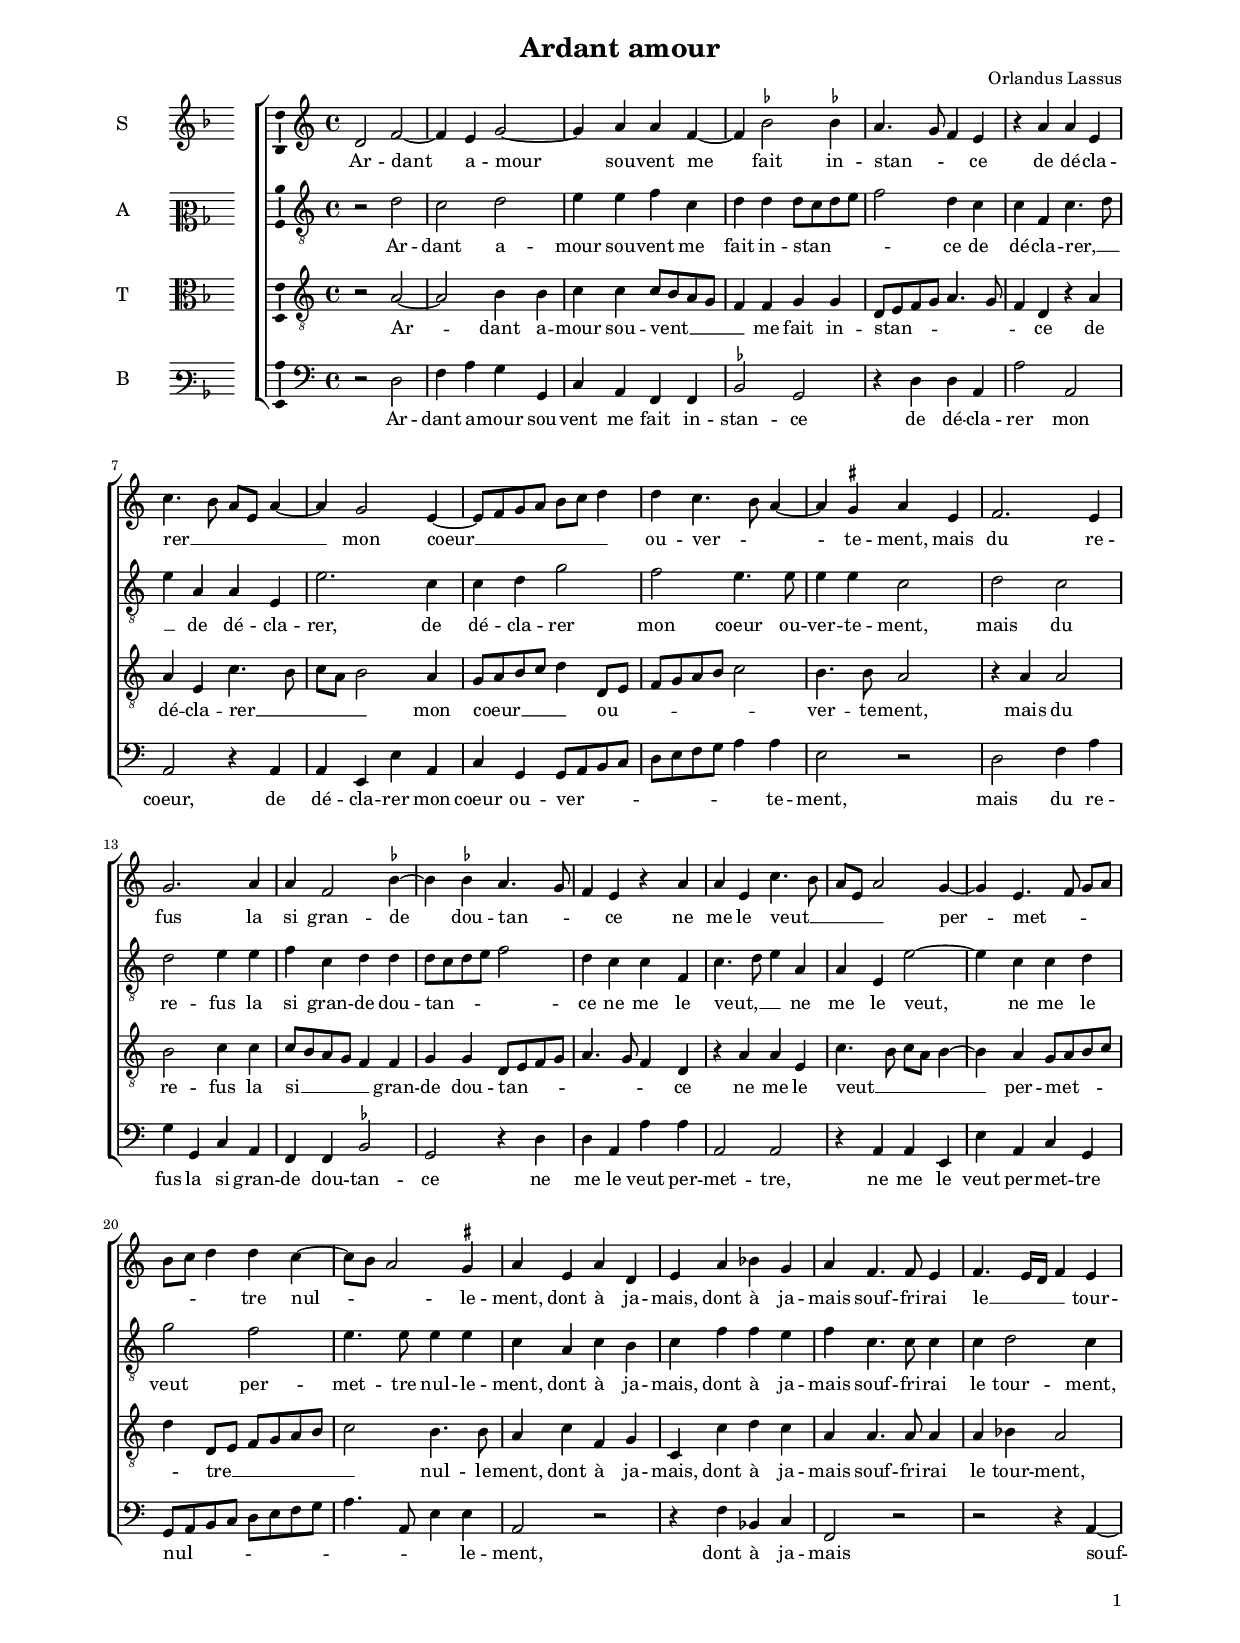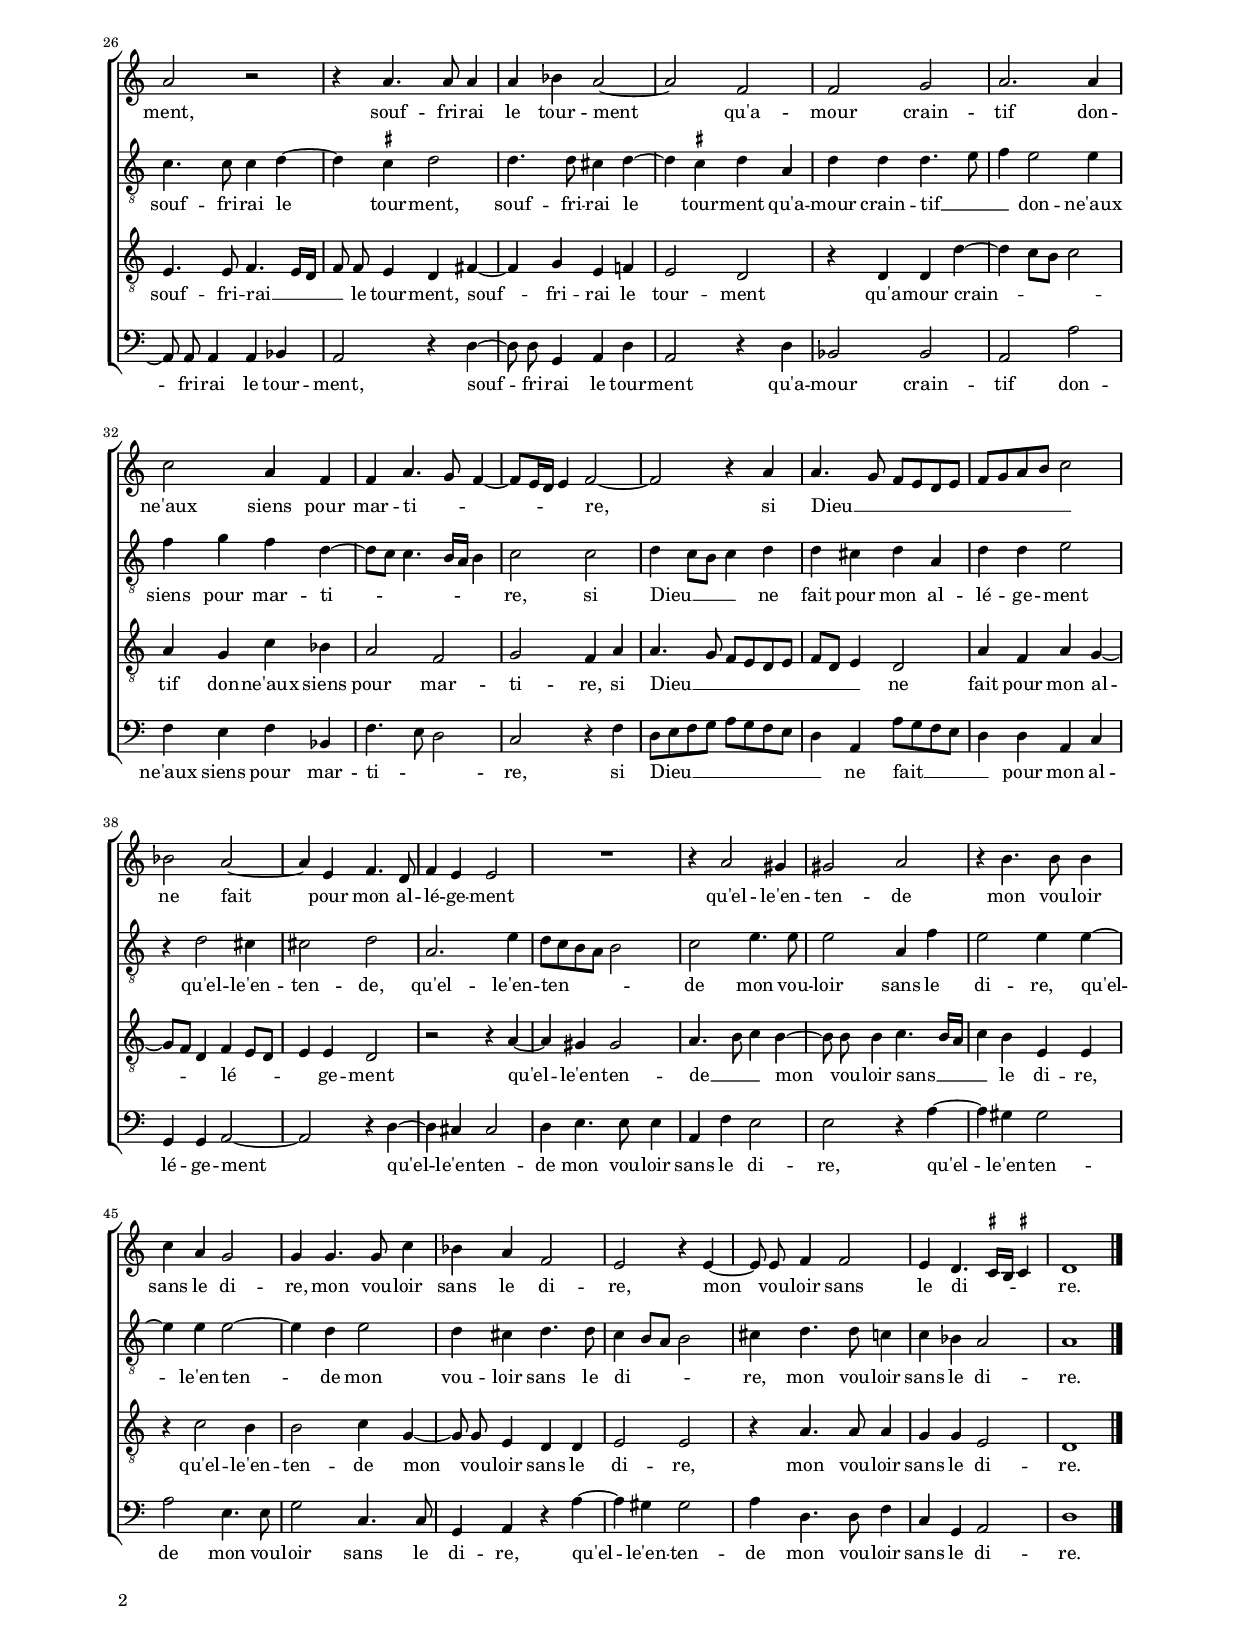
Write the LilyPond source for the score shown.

\header
{
  title="Ardant amour"
  composer="Orlandus Lassus"
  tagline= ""
}

\version "2.24.2"
\include "deutsch.ly"
#(set-global-staff-size 15)
% #(set-default-paper-size "letter")
#(ly:set-option 'point-and-click #f)

	
global = {
	\set Staff.autoBeaming = ##f
	\key f \major
	\time 4/4
	\skip 1*51 \bar "|."
	}

	ficta = { \once \set suggestAccidentals = ##t }
	
	forget = #(define-music-function (music) (ly:music?) #{
		\accidentalStyle forget
		$music
		\accidentalStyle default
		#})
	
	m = \melisma
	me = \melismaEnd


\paper
	{
	top-margin = 1.8 \cm
	bottom-margin = 1.2 \cm
	left-margin = 2 \cm
	right-margin = 2 \cm
	ragged-bottom = ##f
	ragged-last-bottom = ##f
	print-page-number = ##f
	system-system-spacing = #'((basic-distance . 16) (minimum-distance . 14) (padding . 5) (strechability . 150))
	oddFooterMarkup=\markup   \fill-line { "" \fromproperty #'page:page-number-string }
	evenFooterMarkup=\markup  \fill-line { \fromproperty #'page:page-number-string "" }
	last-bottom-spacing = #'((basic-distance . 12) (minimum-distance . 7) (padding . 4))
	systems-per-page = 4
%	min-systems-per-page = 3
	}


incipitcantus = \markup { \score {
	{
	\set Staff.instrumentName = \markup { \fontsize #1 "S" }
	\key f \major
	\clef violin
	s4 \bar ""
	}
	\layout  {
	raggedright = ##t
	indent = 1.5 \cm
	line-width = 2.6\cm
	\context { \Staff \remove Time_signature_engraver }
	\override Staff.Clef.Y-extent = #'(0 . 0)
	}} \hspace #1 }
	
      
incipitaltus = \markup { \score {
	{
	\set Staff.instrumentName = \markup { \fontsize #1 "A" }
	\key f \major
	\clef mezzosoprano
	s4 \bar ""
	}
	\layout  {
	raggedright = ##t
	indent = 1.5 \cm
	line-width = 2.6\cm
	\context { \Staff \remove Time_signature_engraver }
	\override Staff.Clef.Y-extent = #'(0 . 0)
	}} \hspace #1 }


incipittenor = \markup { \score {
	{
	\set Staff.instrumentName = \markup { \fontsize #1 "T" }
	\key f \major
	\clef alto
	s4 \bar ""
	}
	\layout  {
	raggedright = ##t
	indent = 1.5 \cm
	line-width = 2.6\cm
	\context { \Staff \remove Time_signature_engraver }
	\override Staff.Clef.Y-extent = #'(0 . 0)
	}} \hspace #1 }


incipitbassus = \markup { \score {
	{
	\set Staff.instrumentName = \markup { \fontsize #1 "B" }
	\key f \major
	\clef varbaritone
	s4 \bar ""
	}
	\layout  {
	raggedright = ##t
	indent = 1.5 \cm
	line-width = 2.6\cm
	\context { \Staff \remove Time_signature_engraver }
	\override Staff.Clef.Y-extent = #'(0 . 0)
	}} \hspace #1 }


cantus =  \relative c''
	{
	g2 b~
	b4 a c2~
	c4 d d b~
	b4 \ficta es2 \ficta es!4
%5
	d4. \m c8 b4 \me a |
	r4 d d a
	f'4. \m e8 d[ a] d4~
	d4 \me c2 a4~
	a8[ \m b c d] e[ f ] g4 \me
%10
	g4 f4. \m e8 d4~ |
	d4 \me \ficta cis d a
	b2. a4
	c2. d4
	d4 b2 \ficta es4~
%15
	es4 \ficta es! d4. \m c8 |
	b4 \me a r d
	d4 a f'4. \m e8
	d8[ a] d2 \me c4~
	c4 a4. \m b8 c[ d]
%20
	e8[ f] g4 \me g f~ |
	f8[ \m e] d2 \me \ficta cis4
	d4 a d g,
	a4 d es c
	d4 b4. b8 a4
%25
	b4. \m a16[ g] b4 \me a |
	d2 r
	r4 d4. d8 d4
	d4 es d2~
	d2 b
%30
	b2 c |
	d2. d4
	f2 d4 b
	b4 d4. \m c8 b4~
	b8[ a16 g] a4 \me b2~
%35
	b2 r4 d |
	d4. \m c8 b[ a g a]
	b8[ c d e] f2 \me
	es2 d~
	d4 a b4. g8
%40
	b4 a a2 |
	R1
	r4 d2 cis4
	cis2 d
	r4 e4. e8 e4
%45
	f4 d c2 |
	c4 c4. c8 f4
	es4 d b2
	a2 r4 a~
	a8 a b4 b2
%50
	a4 g4. \m \ficta fis16[ e] \ficta fis!4 \me |
	g1 |
	}


altus =  \relative c'
	{
	r2 g'
	f2 g
	a4 a b f
	g4 g g8[ \m f g a]
%5
	b2 \me g4 f |
	f4 b, f'4. \m g8
	a4 \me d, d a
	a'2. f4
	f4 g c2
%10
	b2 a4. a8 |
	a4 a f2
	g2 f
	g2 a4 a
	b4 f g g
%15
	g8[ \m f g a] b2 \me |
	g4 f f b,
	f'4. \m g8 a4 \me d,
	d4 a a'2~
	a4 f f g
%20
	c2 b |
	a4. a8 a4 a
	f4 d f e
	f4 b b a
	b4 f4. f8 f4
%25
	f4 g2 f4 |
	f4. f8 f4 g~
	g4 \ficta fis g2
	g4. g8 fis4 g~
	g4 \ficta fis g d
%30
	g4 g g4. \m a8 |
	b4 \me a2 a4
	b4 c b g~
	g8[ \m f] f4. e16[ d] e4 \me
	f2 f
%35
	g4 \m f8[ e] f4 \me g |
	g4 fis g d
	g4 g a2
	r4 g2 fis4
	fis2 g
%40
	d2. a'4 |
	g8[ \m f e d] e2 \me
	f2 a4. a8
	a2 d,4 b'
	a2 a4 a~
%45
	a4 a a2~ |
	a4 g a2
	g4 fis g4. g8
	f4 \m e8[ d] e2 \me
	fis4 g4. g8 f4
%50
	f4 es d2 |
	d1 |
	}


tenor =  \relative c'
	{
	r2 d~
	d2 e4 e
	f4 f f8[ \m e d c]
	b4 \me b c c
%5
	g8[ \m a b c] d4. c8 |
	b4 \me g r d'
	d4 a f'4. \m e8
	f8[ d] e2 \me d4
	c8[ \m d e f] g4 \me g,8[ \m a]
%10
	b8[ c d e] f2 \me |
	e4. e8 d2
	r4 d d2
	e2 f4 f
	f8[ \m e d c] b4 \me b
%15
	c4 c g8[ \m a b c] |
	d4. c8 b4 \me g
	r4 d' d a
	f'4. \m e8 f[ d] e4~
	e4 \me d c8[ \m d e f]
%20
	g4 \me g,8[ \m a] b[ c d e] |
	f2 \me e4. e8
	d4 f b, c
	f,4 f' g f
	d4 d4. d8 d4
%25
	d4 es d2 |
	a4. a8 b4. \m a16[ g]
	b8 \me b a4 g h~ 
	h4 c a b
	a2 g
%30
	r4 g g g'~ |
	g4 \m f8[ e] f2 \me
	d4 c f es
	d2 b
	c2 b4 d
%35
	d4. \m c8 b[ a g a] |
	b8[ g] a4 \me g2
	d'4 b d c~
	c8[ \m b] g4 \me b \m a8[ g]
	a4 \me a g2
%40
	r2 r4 d'~ |
	d4 cis cis2
	d4. \m e8 f4 \me e~
	e8 e e4 f4. \m e16[ d]
	f4 \me e a, a
%45
	r4 f'2 e4 |
	e2 f4 c~
	c8 c a4 g g
	a2 a
	r4 d4. d8 d4
%50
	c4 c a2 |
	g1 |
	}


bassus  =  \relative c
	{
	r2 g'
	b4 d c c,
	f4 d b b
	\ficta es2 c
%5
	r4 g' g d |
	d'2 d,
	d2 r4 d
	d4 a a' d,
	f4 c c8[ \m d e f]
%10
	g8[ a b c] d4 \me d |
	a2 r
	g2 b4 d
	c4 c, f d
	b4 b \ficta es2
%15
	c2 r4 g' |
	g4 d d' d
	d,2 d
	r4 d d a
	a'4 d, f c
%20
	c8[ \m d e f] g[ a b c] |
	d4. d,8 a'4 \me a
	d,2 r
	r4 b' es, f
	b,2 r
%25
	r2 r4 d~ |
	d8 d d4 d es
	d2 r4 g~
	g8 g c,4 d g
	d2 r4 g
%30
	es2 es |
	d2 d'
	b4 a b es,
	b'4. \m a8 g2 \me
	f2 r4 b
%35
	g8[ \m a b c] d[ c b a]
	g4 \me d d'8[ \m c b a]
	g4 \me g d f
	c4 c d2~
	d2 r4 g~
%40
	g4 fis fis2 |
	g4 a4. a8 a4
	d,4 b' a2
	a2 r4 d~
	d4 cis cis2
%45
	d2 a4. a8 |
	c2 f,4. f8
	c4 d r d'~
	d4 cis cis2
	d4 g,4. g8 b4
%50
	f4 c d2 |
	g1 |
	}


lyricscantus = \lyricmode {
	Ar -- dant a -- mour sou -- vent me fait in -- stan -- ce
	de dé -- cla -- rer __ mon coeur __ ou -- ver -- te -- ment,
	mais du re -- fus la si gran -- de dou -- tan -- ce
	ne me le veut __ per -- met -- tre nul -- le -- ment,
	dont à ja -- mais,
	dont à ja -- mais souf -- fri -- rai le __ tour -- ment,
	souf -- fri -- rai le tour -- ment
	qu'a -- mour crain -- tif don -- ne'aux siens pour mar -- ti -- re,
	si Dieu __ ne fait pour mon al -- lé -- ge -- ment
	qu'el -- le'en -- ten -- de mon vou -- loir sans le di -- re,
	mon vou -- loir sans le di -- re,
	mon vou -- loir sans le di -- re.
	}


lyricsaltus = \lyricmode {
	Ar -- dant a -- mour sou -- vent me fait in -- stan -- ce
	de dé -- cla -- rer, __
	de dé -- cla -- rer,
	de dé -- cla -- rer mon coeur ou -- ver -- te -- ment,
	mais du re -- fus la si gran -- de dou -- tan -- ce
	ne me le veut, __
	ne me le veut,
	ne me le veut per -- met -- tre nul -- le -- ment,
	dont à ja -- mais,
	dont à ja -- mais souf -- fri -- rai le tour -- ment,
	souf -- fri -- rai le tour -- ment,
	souf -- fri -- rai le tour -- ment
	qu'a -- mour crain -- tif __ don -- ne'aux siens pour mar -- ti -- re,
	si Dieu __ ne fait pour mon al -- lé -- ge -- ment
	qu'el -- le'en -- ten -- de,
	qu'el -- le'en -- ten -- de mon vou -- loir sans le di -- re,
	qu'el -- le'en -- ten -- de mon vou -- loir sans le di -- re,
	mon vou -- loir sans le di -- re.
	}


lyricstenor = \lyricmode {
	Ar -- dant a -- mour sou -- vent __ me fait in -- stan -- ce
	de dé -- cla -- rer __ mon coeur __ ou -- ver -- te -- ment,
	mais du re -- fus la si __ gran -- de dou -- tan -- ce
	ne me le veut __ per -- met -- tre __ nul -- le -- ment,
	dont à ja -- mais,
	dont à ja -- mais souf -- fri -- rai le tour -- ment,
	souf -- fri -- rai __ le tour -- ment,
	souf -- fri -- rai le tour -- ment
	qu'a -- mour crain -- tif don -- ne'aux siens pour mar -- ti -- re,
	si Dieu __ ne fait pour mon al -- lé -- ge -- ment
	qu'el -- le'en -- ten -- de __ mon vou -- loir sans __ le di -- re,
	qu'el -- le'en -- ten -- de mon vou -- loir sans le di -- re,
	mon vou -- loir sans le di -- re.
	}


lyricsbassus = \lyricmode {
	Ar -- dant a -- mour sou -- vent me fait in -- stan -- ce
	de dé -- cla -- rer mon coeur,
	de dé -- cla -- rer mon coeur ou -- ver -- te -- ment,
	mais du re -- fus la si gran -- de dou -- tan -- ce
	ne me le veut per -- met -- tre,
	ne me le veut per -- met -- tre nul -- le -- ment,
	dont à ja -- mais souf -- fri -- rai le tour -- ment,
	souf -- fri -- rai le tour -- ment
	qu'a -- mour crain -- tif don -- ne'aux siens pour mar -- ti -- re,
	si Dieu __ ne fait __ pour mon al -- lé -- ge -- ment
	qu'el -- le'en -- ten -- de mon vou -- loir sans le di -- re,
	qu'el -- le'en -- ten -- de mon vou -- loir sans le di -- re,
	qu'el -- le'en -- ten -- de mon vou -- loir sans le di -- re.
	}


\score
{  
	\transpose f c {
	\new ChoirStaff \with { \override StaffGrouper.staff-staff-spacing.basic-distance = #12 }
	<<

	\new Staff << \global
	\new Voice="v1" {
		\set Staff.instrumentName=\incipitcantus
		\set Staff.midiInstrument = "reed organ"
		\clef violin
		\cantus }
	\new Lyrics \lyricsto "v1" {\lyricscantus }
	>>


	\new Staff << \global
	\new Voice="v2" {
		\set Staff.instrumentName=\incipitaltus
		\set Staff.midiInstrument = "reed organ"
		\clef "G_8" % violin 
		\altus}
	\new Lyrics \lyricsto "v2" {\lyricsaltus }
	>>


	\new Staff << \global
	\new Voice="v3" {
		\set Staff.instrumentName=\incipittenor
		\set Staff.midiInstrument = "reed organ"
		\clef "G_8"
		\tenor }
	\new Lyrics \lyricsto "v3" {\lyricstenor }
	>>


	\new Staff << \global
	\new Voice="v4" {
		\set Staff.instrumentName=\incipitbassus
		\set Staff.midiInstrument = "reed organ"
		\clef bass 
		\bassus }
	\new Lyrics \lyricsto "v4" {\lyricsbassus}
	>>

	>>
	} % transpose

	\layout
	{
	indent = 2.5 \cm
	%\context { \Lyrics \override VerticalAxisGroup.nonstaff-relatedstaff-spacing.padding = #1.3 }
	\context { \Staff \override TimeSignature.break-visibility = #end-of-line-invisible }
	\context { \Staff \consists Ambitus_engraver }
	\context { \Score \override BarNumber.padding = #2 }
	\context { \Voice \override NoteHead.style = #'baroque }
	}

\midi
	{
	\tempo 4 = 100
	}
	
}


% EOF
